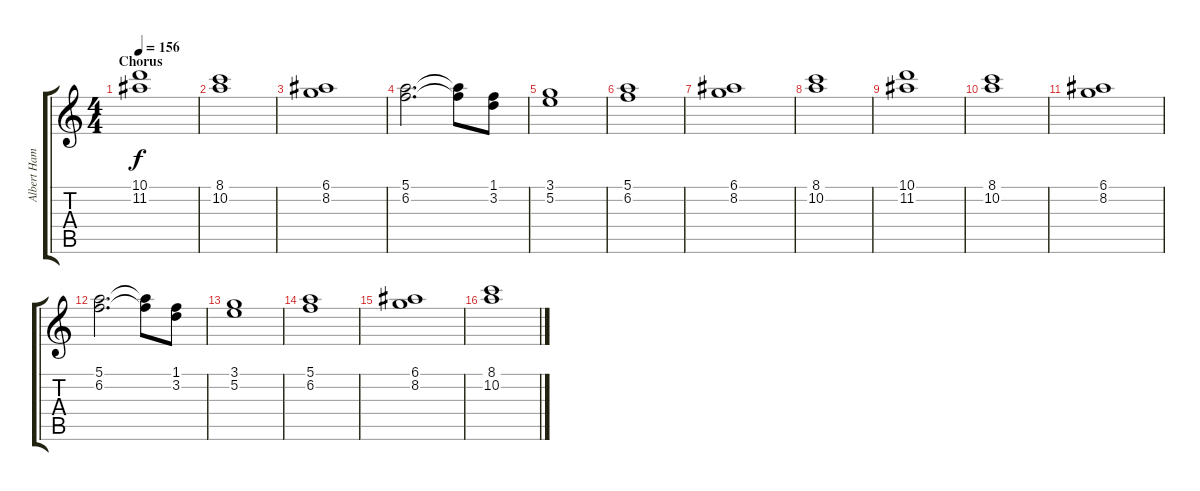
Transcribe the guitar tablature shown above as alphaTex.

\track ("Albert Hammond Jr" "Albert Ham") {instrument overdrivenguitar}
\staff {score tabs}
\tuning (E4 B3 G3 D3 A2 E2) {hide}
\ts (4 4)
\section ("" "Chorus")
\tempo 156
\clef g2
\ks c
(10.1 11.2).1{dy f volume 10} |
(8.1 10.2).1 |
(6.1 8.2).1 |
(5.1 6.2).2{d} (5.1{t} 6.2{t}).8 (1.1 3.2).8 |
(3.1 5.2).1 |
(5.1 6.2).1 |
(6.1 8.2).1 |
(8.1 10.2).1 |
(10.1 11.2).1{volume 10} |
(8.1 10.2).1 |
(6.1 8.2).1 |
(5.1 6.2).2{d} (5.1{t} 6.2{t}).8 (1.1 3.2).8 |
(3.1 5.2).1 |
(5.1 6.2).1 |
(6.1 8.2).1 |
(8.1 10.2).1
